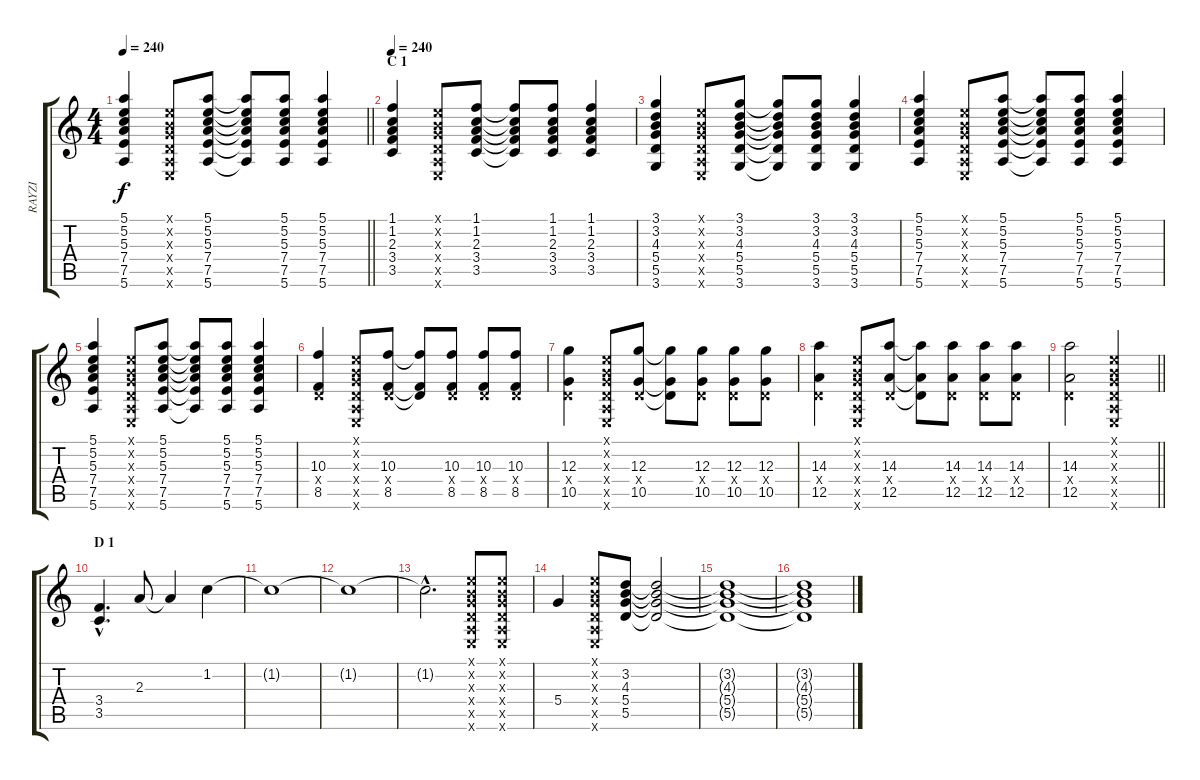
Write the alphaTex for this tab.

\track ("RAYZI" "RAYZI") {instrument distortionguitar}
\staff {score tabs}
\tuning (E4 B3 G3 D3 A2 E2) {hide}
\ts (4 4)
\tempo 240
\clef g2
\barLineRight lightlight
\ks c
(5.1 5.2 5.3 7.4 7.5 5.6).4{dy f} (0.1{x} 0.2{x} 0.3{x} 0.4{x} 0.5{x} 0.6{x}).8 (5.1 5.2 5.3 7.4 7.5 5.6).8 (5.1{t} 5.2{t} 5.3{t} 7.4{t} 7.5{t} 5.6{t}).8 (5.1 5.2 5.3 7.4 7.5 5.6).8 (5.1 5.2 5.3 7.4 7.5 5.6).4 |
\section ("" "C 1")
\tempo 240
(1.1 1.2 2.3 3.4 3.5).4 (0.1{x} 0.2{x} 0.3{x} 0.4{x} 0.5{x} 0.6{x}).8 (1.1 1.2 2.3 3.4 3.5).8 (1.1{t} 1.2{t} 2.3{t} 3.4{t} 3.5{t}).8 (1.1 1.2 2.3 3.4 3.5).8 (1.1 1.2 2.3 3.4 3.5).4 |
(3.1 3.2 4.3 5.4 5.5 3.6).4 (0.1{x} 0.2{x} 0.3{x} 0.4{x} 0.5{x} 0.6{x}).8 (3.1 3.2 4.3 5.4 5.5 3.6).8 (3.1{t} 3.2{t} 4.3{t} 5.4{t} 5.5{t} 3.6{t}).8 (3.1 3.2 4.3 5.4 5.5 3.6).8 (3.1 3.2 4.3 5.4 5.5 3.6).4 |
(5.1 5.2 5.3 7.4 7.5 5.6).4 (0.1{x} 0.2{x} 0.3{x} 0.4{x} 0.5{x} 0.6{x}).8 (5.1 5.2 5.3 7.4 7.5 5.6).8 (5.1{t} 5.2{t} 5.3{t} 7.4{t} 7.5{t} 5.6{t}).8 (5.1 5.2 5.3 7.4 7.5 5.6).8 (5.1 5.2 5.3 7.4 7.5 5.6).4 |
(5.1 5.2 5.3 7.4 7.5 5.6).4 (0.1{x} 0.2{x} 0.3{x} 0.4{x} 0.5{x} 0.6{x}).8 (5.1 5.2 5.3 7.4 7.5 5.6).8 (5.1{t} 5.2{t} 5.3{t} 7.4{t} 7.5{t} 5.6{t}).8 (5.1 5.2 5.3 7.4 7.5 5.6).8 (5.1 5.2 5.3 7.4 7.5 5.6).4 |
(10.3 0.4{x} 8.5).4 (0.1{x} 0.2{x} 0.3{x} 0.4{x} 0.5{x} 0.6{x}).8 (10.3 0.4{x} 8.5).8 (10.3{t} 0.4{t} 8.5{t}).8 (10.3 0.4{x} 8.5).8 (10.3 0.4{x} 8.5).8 (10.3 0.4{x} 8.5).8 |
(12.3 0.4{x} 10.5).4 (0.1{x} 0.2{x} 0.3{x} 0.4{x} 0.5{x} 0.6{x}).8 (12.3 0.4{x} 10.5).8 (12.3{t} 0.4{t} 10.5{t}).8 (12.3 0.4{x} 10.5).8 (12.3 0.4{x} 10.5).8 (12.3 0.4{x} 10.5).8 |
(14.3 0.4{x} 12.5).4 (0.1{x} 0.2{x} 0.3{x} 0.4{x} 0.5{x} 0.6{x}).8 (14.3 0.4{x} 12.5).8 (14.3{t} 0.4{t} 12.5{t}).8 (14.3 0.4{x} 12.5).8 (14.3 0.4{x} 12.5).8 (14.3 0.4{x} 12.5).8 |
\barLineRight lightlight
(14.3 0.4{x} 12.5).2 (0.1{x} 0.2{x} 0.3{x} 0.4{x} 0.5{x} 0.6{x}).2 |
\section ("" "D 1")
(3.4{hac} 3.5{hac}).4{d volume 8 balance 8 instrument distortionguitar} 2.3.8 2.3{t}.4 1.2.4 |
1.2{t}.1 |
1.2{t}.1 |
1.2{hac t}.2{d} (0.1{x} 0.2{x} 0.3{x} 0.4{x} 0.5{x} 0.6{x}).8 (0.1{x} 0.2{x} 0.3{x} 0.4{x} 0.5{x} 0.6{x}).8 |
5.4.4 (0.1{x} 0.2{x} 0.3{x} 0.4{x} 0.5{x} 0.6{x}).8 (3.2 4.3 5.4 5.5).8 (3.2{t} 4.3{t} 5.4{t} 5.5{t}).2 |
(3.2{t} 4.3{t} 5.4{t} 5.5{t}).1 |
(3.2{t} 4.3{t} 5.4{t} 5.5{t}).1
